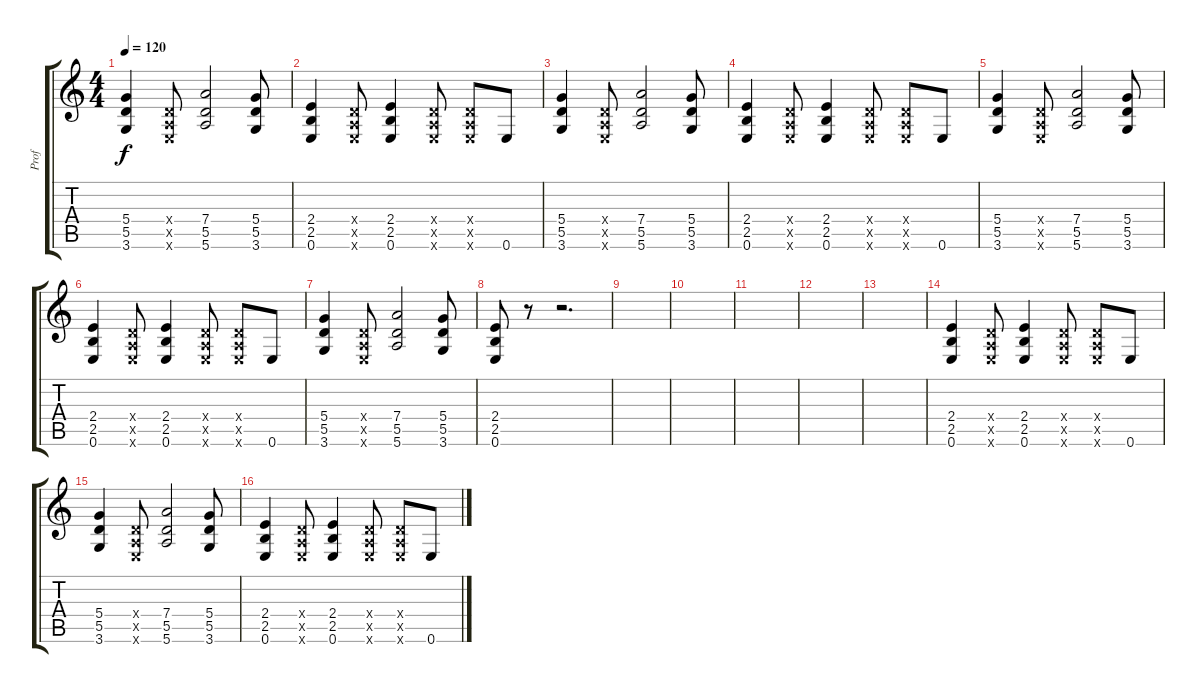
\track ("Prof" "Prof") {instrument electricguitarmuted}
\staff {score tabs}
\tuning (E4 B3 G3 D3 A2 E2) {hide}
\ts (4 4)
\tempo 120
\clef g2
\ks c
(5.4 5.5 3.6).4{dy f} (0.4{x} 0.5{x} 0.6{x}).8 (7.4 5.5 5.6).2 (5.4 5.5 3.6).8 |
(2.4 2.5 0.6).4 (0.4{x} 0.5{x} 0.6{x}).8 (2.4 2.5 0.6).4 (0.4{x} 0.5{x} 0.6{x}).8 (0.4{x} 0.5{x} 0.6{x}).8 0.6.8 |
(5.4 5.5 3.6).4 (0.4{x} 0.5{x} 0.6{x}).8 (7.4 5.5 5.6).2 (5.4 5.5 3.6).8 |
(2.4 2.5 0.6).4 (0.4{x} 0.5{x} 0.6{x}).8 (2.4 2.5 0.6).4 (0.4{x} 0.5{x} 0.6{x}).8 (0.4{x} 0.5{x} 0.6{x}).8 0.6.8 |
(5.4 5.5 3.6).4 (0.4{x} 0.5{x} 0.6{x}).8 (7.4 5.5 5.6).2 (5.4 5.5 3.6).8 |
(2.4 2.5 0.6).4 (0.4{x} 0.5{x} 0.6{x}).8 (2.4 2.5 0.6).4 (0.4{x} 0.5{x} 0.6{x}).8 (0.4{x} 0.5{x} 0.6{x}).8 0.6.8 |
(5.4 5.5 3.6).4 (0.4{x} 0.5{x} 0.6{x}).8 (7.4 5.5 5.6).2 (5.4 5.5 3.6).8 |
(2.4 2.5 0.6).8 r.8 r.2{d} |
|
|
|
|
|
(2.4 2.5 0.6).4 (0.4{x} 0.5{x} 0.6{x}).8 (2.4 2.5 0.6).4 (0.4{x} 0.5{x} 0.6{x}).8 (0.4{x} 0.5{x} 0.6{x}).8 0.6.8 |
(5.4 5.5 3.6).4 (0.4{x} 0.5{x} 0.6{x}).8 (7.4 5.5 5.6).2 (5.4 5.5 3.6).8 |
(2.4 2.5 0.6).4 (0.4{x} 0.5{x} 0.6{x}).8 (2.4 2.5 0.6).4 (0.4{x} 0.5{x} 0.6{x}).8 (0.4{x} 0.5{x} 0.6{x}).8 0.6.8
